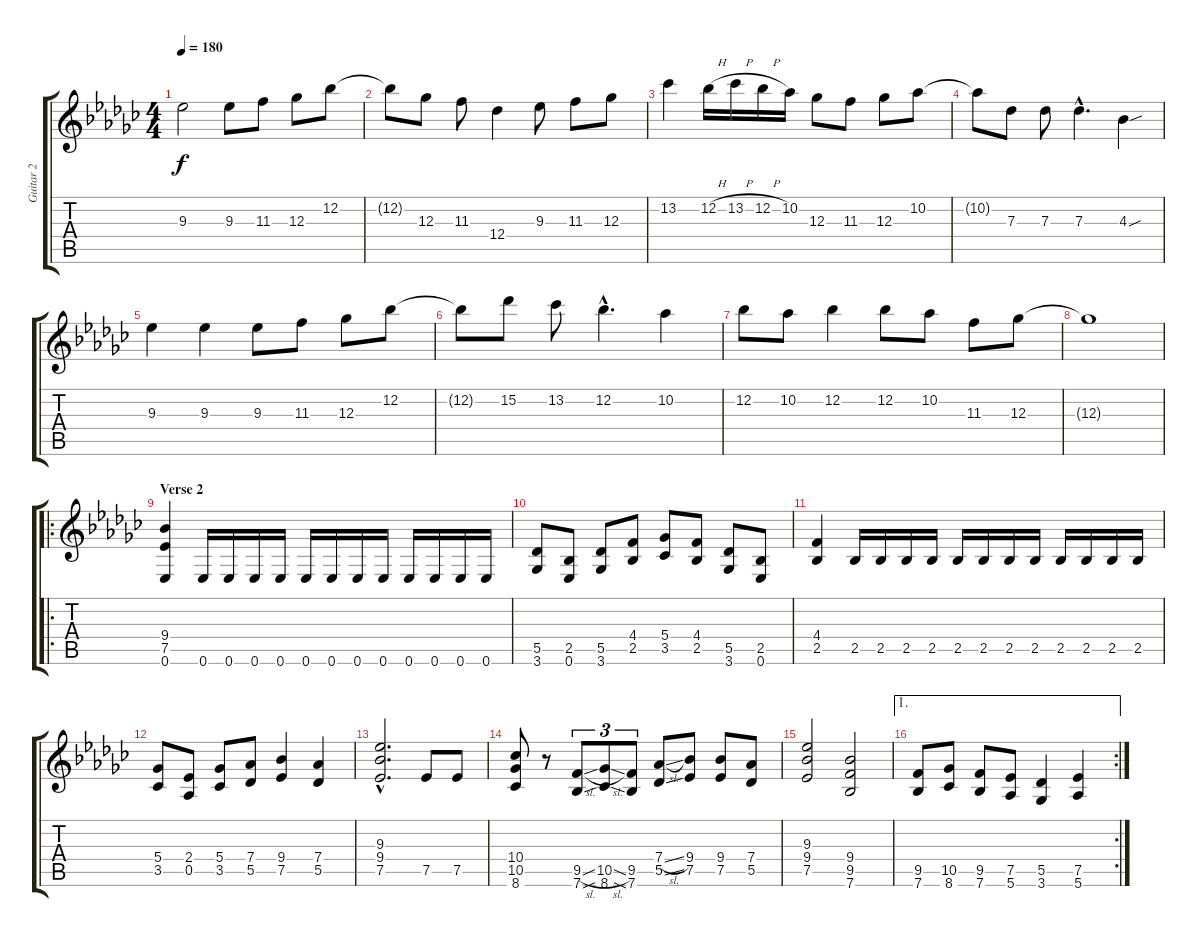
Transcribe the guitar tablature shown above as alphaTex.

\track ("Guitar 2" "Guitar 2") {instrument distortionguitar}
\staff {score tabs}
\tuning (Eb4 Bb3 Gb3 Db3 Ab2 Eb2) {hide}
\ts (4 4)
\tempo 180
\clef g2
\ks ebminor
9.3.2{dy f} 9.3.8 11.3.8 12.3.8 12.2.8 |
12.2{t}.8 12.3.8 11.3.8 12.4.4 9.3.8 11.3.8 12.3.8 |
13.2.4 12.2{h}.16 13.2{h}.16 12.2{h}.16 10.2.16 12.3.8 11.3.8 12.3.8 10.2.8 |
10.2{t}.8 7.3.8 7.3.8 7.3{hac}.4{d} 4.3{sou}.4 |
9.3.4 9.3.4 9.3.8 11.3.8 12.3.8 12.2.8 |
12.2{t}.8 15.2.8 13.2.8 12.2{hac}.4{d} 10.2.4 |
12.2.8 10.2.8 12.2.4 12.2.8 10.2.8 11.3.8 12.3.8 |
12.3{t}.1 |
\ro
\section ("" "Verse 2")
(9.4 7.5 0.6).4 0.6.16 0.6.16 0.6.16 0.6.16 0.6.16 0.6.16 0.6.16 0.6.16 0.6.16 0.6.16 0.6.16 0.6.16 |
(5.5 3.6).8 (2.5 0.6).8 (5.5 3.6).8 (4.4 2.5).8 (5.4 3.5).8 (4.4 2.5).8 (5.5 3.6).8 (2.5 0.6).8 |
(4.4 2.5).4 2.5.16 2.5.16 2.5.16 2.5.16 2.5.16 2.5.16 2.5.16 2.5.16 2.5.16 2.5.16 2.5.16 2.5.16 |
(5.4 3.5).8 (2.4 0.5).8 (5.4 3.5).8 (7.4 5.5).8 (9.4 7.5).4 (7.4 5.5).4 |
(9.3{hac} 9.4{hac} 7.5{hac}).2{d} 7.5.8 7.5.8 |
(10.4 10.5 8.6).8 r.8 (9.5{sl} 7.6{ss}).8{tu (3 2)} (10.5{sl} 8.6{ss}).8{tu (3 2)} (9.5 7.6).8{tu (3 2)} (7.4{sl} 5.5{ss}).8 (9.4 7.5).8 (9.4 7.5).8 (7.4 5.5).8 |
(9.3 9.4 7.5).2 (9.4 9.5 7.6).2 |
\ae 1
\rc 2
(9.5 7.6).8 (10.5 8.6).8 (9.5 7.6).8 (7.5 5.6).8 (5.5 3.6).4 (7.5 5.6).4
